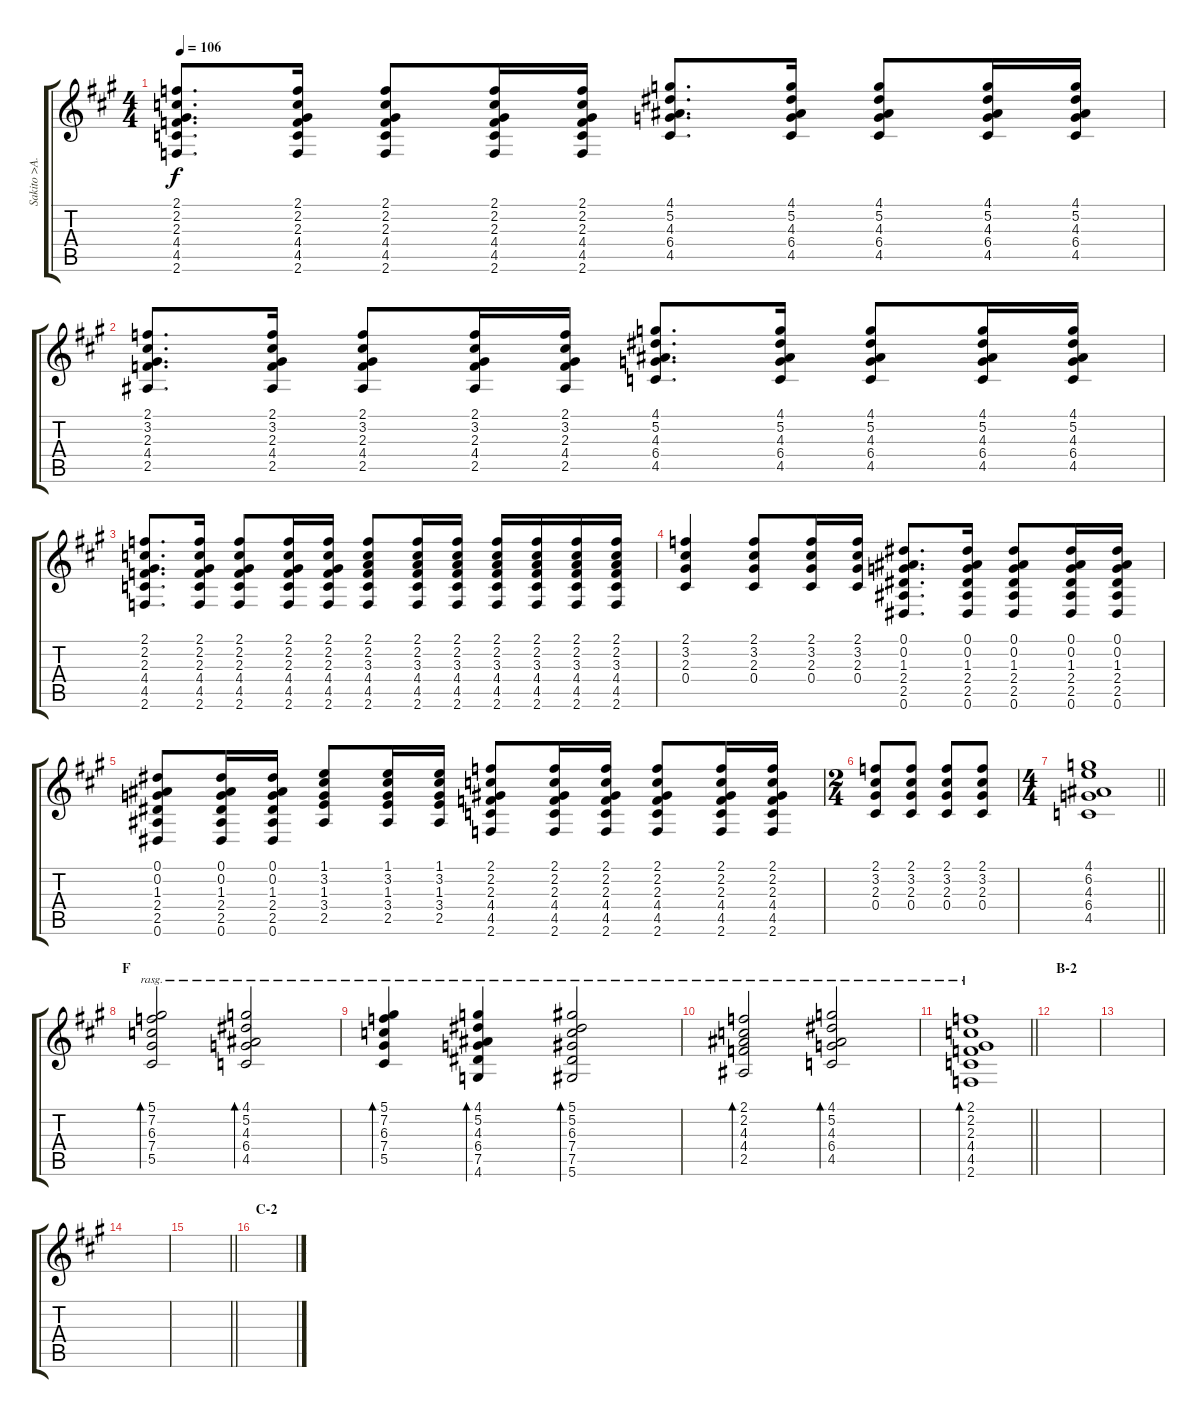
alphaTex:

\track ("Sakito >A.Gt" "Sakito >A.") {instrument acousticguitarsteel}
\staff {score tabs}
\tuning (Eb4 Bb3 Gb3 Db3 Ab2 Eb2) {hide}
\ts (4 4)
\tempo 106
\clef g2
\ks a
(2.1 2.2 2.3 4.4 4.5 2.6).8{d dy f} (2.1 2.2 2.3 4.4 4.5 2.6).16 (2.1 2.2 2.3 4.4 4.5 2.6).8 (2.1 2.2 2.3 4.4 4.5 2.6).16 (2.1 2.2 2.3 4.4 4.5 2.6).16 (4.1 5.2 4.3 6.4 4.5).8{d} (4.1 5.2 4.3 6.4 4.5).16 (4.1 5.2 4.3 6.4 4.5).8 (4.1 5.2 4.3 6.4 4.5).16 (4.1 5.2 4.3 6.4 4.5).16 |
(2.1 3.2 2.3 4.4 2.5).8{d} (2.1 3.2 2.3 4.4 2.5).16 (2.1 3.2 2.3 4.4 2.5).8 (2.1 3.2 2.3 4.4 2.5).16 (2.1 3.2 2.3 4.4 2.5).16 (4.1 5.2 4.3 6.4 4.5).8{d} (4.1 5.2 4.3 6.4 4.5).16 (4.1 5.2 4.3 6.4 4.5).8 (4.1 5.2 4.3 6.4 4.5).16 (4.1 5.2 4.3 6.4 4.5).16 |
(2.1 2.2 2.3 4.4 4.5 2.6).8{d} (2.1 2.2 2.3 4.4 4.5 2.6).16 (2.1 2.2 2.3 4.4 4.5 2.6).8 (2.1 2.2 2.3 4.4 4.5 2.6).16 (2.1 2.2 2.3 4.4 4.5 2.6).16 (2.1 2.2 3.3 4.4 4.5 2.6).8 (2.1 2.2 3.3 4.4 4.5 2.6).16 (2.1 2.2 3.3 4.4 4.5 2.6).16 (2.1 2.2 3.3 4.4 4.5 2.6).16 (2.1 2.2 3.3 4.4 4.5 2.6).16 (2.1 2.2 3.3 4.4 4.5 2.6).16 (2.1 2.2 3.3 4.4 4.5 2.6).16 |
(2.1 3.2 2.3 0.4).4 (2.1 3.2 2.3 0.4).8 (2.1 3.2 2.3 0.4).16 (2.1 3.2 2.3 0.4).16 (0.1 0.2 1.3 2.4 2.5 0.6).8{d} (0.1 0.2 1.3 2.4 2.5 0.6).16 (0.1 0.2 1.3 2.4 2.5 0.6).8 (0.1 0.2 1.3 2.4 2.5 0.6).16 (0.1 0.2 1.3 2.4 2.5 0.6).16 |
(0.1 0.2 1.3 2.4 2.5 0.6).8 (0.1 0.2 1.3 2.4 2.5 0.6).16 (0.1 0.2 1.3 2.4 2.5 0.6).16 (1.1 3.2 1.3 3.4 2.5).8 (1.1 3.2 1.3 3.4 2.5).16 (1.1 3.2 1.3 3.4 2.5).16 (2.1 2.2 2.3 4.4 4.5 2.6).8 (2.1 2.2 2.3 4.4 4.5 2.6).16 (2.1 2.2 2.3 4.4 4.5 2.6).16 (2.1 2.2 2.3 4.4 4.5 2.6).8 (2.1 2.2 2.3 4.4 4.5 2.6).16 (2.1 2.2 2.3 4.4 4.5 2.6).16 |
\ts (2 4)
(2.1 3.2 2.3 0.4).8 (2.1 3.2 2.3 0.4).8 (2.1 3.2 2.3 0.4).8 (2.1 3.2 2.3 0.4).8 |
\ts (4 4)
\barLineRight lightlight
(4.1 6.2 4.3 6.4 4.5).1 |
\section ("" "F")
(5.1 7.2 6.3 7.4 5.5).2{bd 240 rasg ii} (4.1 5.2 4.3 6.4 4.5).2{bd 240 rasg ii} |
(5.1 7.2 6.3 7.4 5.5).4{bd 120 rasg ii} (4.1 5.2 4.3 6.4 7.5 4.6).4{bd 120 rasg ii} (5.1 5.2 6.3 7.4 7.5 5.6).2{bd 240 rasg ii} |
(2.1 2.2 4.3 4.4 2.5).2{bd 240 rasg ii} (4.1 5.2 4.3 6.4 4.5).2{bd 240 rasg ii} |
\barLineRight lightlight
(2.1 2.2 2.3 4.4 4.5 2.6).1{bd 480 rasg ii} |
\section ("" "B-2")
|
|
|
\barLineRight lightlight
|
\section ("" "C-2")
